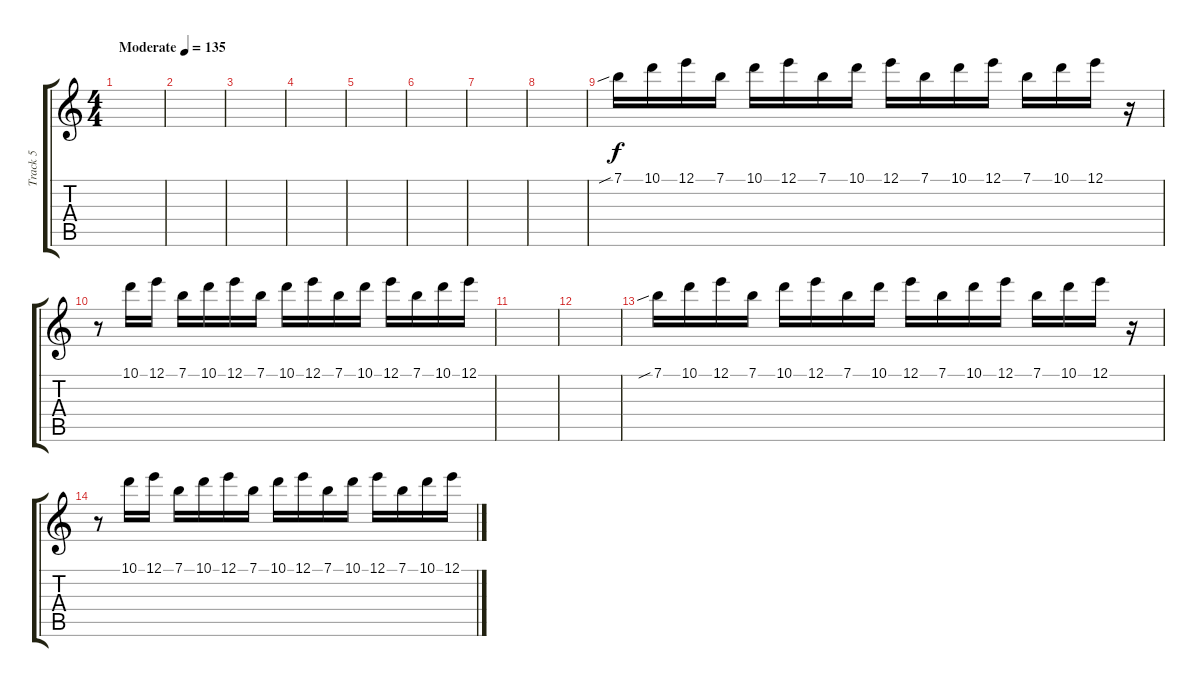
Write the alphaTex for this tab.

\track ("Track 5" "Track 5") {instrument distortionguitar bank 1}
\staff {score tabs}
\tuning (E4 B3 G3 D3 A2 E2) {hide}
\ts (4 4)
\tempo (135 "Moderate")
\clef g2
\ks c
|
|
|
|
|
|
|
|
7.1{sib}.16 10.1.16 12.1.16 7.1.16 10.1.16 12.1.16 7.1.16 10.1.16 12.1.16 7.1.16 10.1.16 12.1.16 7.1.16 10.1.16 12.1.16 r.16 |
r.8 10.1.16 12.1.16 7.1.16 10.1.16 12.1.16 7.1.16 10.1.16 12.1.16 7.1.16 10.1.16 12.1.16 7.1.16 10.1.16 12.1.16 |
|
|
7.1{sib}.16 10.1.16 12.1.16 7.1.16 10.1.16 12.1.16 7.1.16 10.1.16 12.1.16 7.1.16 10.1.16 12.1.16 7.1.16 10.1.16 12.1.16 r.16 |
r.8 10.1.16 12.1.16 7.1.16 10.1.16 12.1.16 7.1.16 10.1.16 12.1.16 7.1.16 10.1.16 12.1.16 7.1.16 10.1.16 12.1.16
